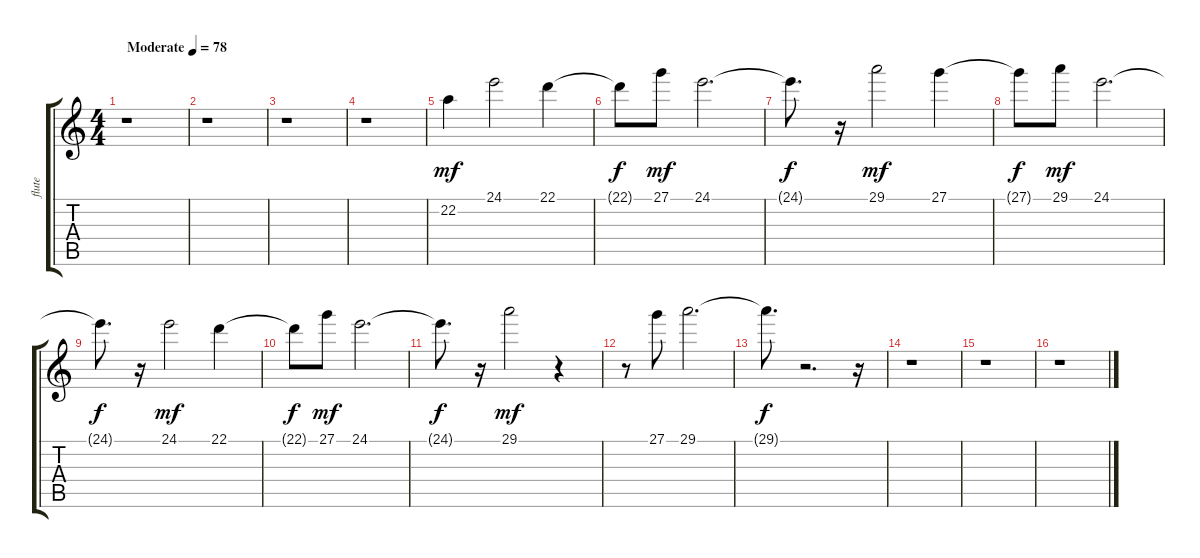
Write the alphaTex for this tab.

\track ("flute" "flute") {instrument flute}
\staff {score tabs}
\tuning (E4 B3 G3 D3 A2 E2) {hide}
\ts (4 4)
\tempo (78 "Moderate")
\clef g2
\ks c
r.1{dy mf instrument flute} |
r.1 |
r.1 |
r.1 |
22.2.4 24.1.2 22.1.4 |
22.1{t}.8{dy f} 27.1.8{dy mf} 24.1.2{d} |
24.1{t}.8{d dy f} r.16 29.1.2{dy mf} 27.1.4 |
27.1{t}.8{dy f} 29.1.8{dy mf} 24.1.2{d} |
24.1{t}.8{d dy f} r.16 24.1.2{dy mf} 22.1.4 |
22.1{t}.8{dy f} 27.1.8{dy mf} 24.1.2{d} |
24.1{t}.8{d dy f} r.16 29.1.2{dy mf} r.4 |
r.8 27.1.8 29.1.2{d} |
29.1{t}.8{d dy f} r.2{d} r.16 |
r.1 |
r.1 |
r.1
